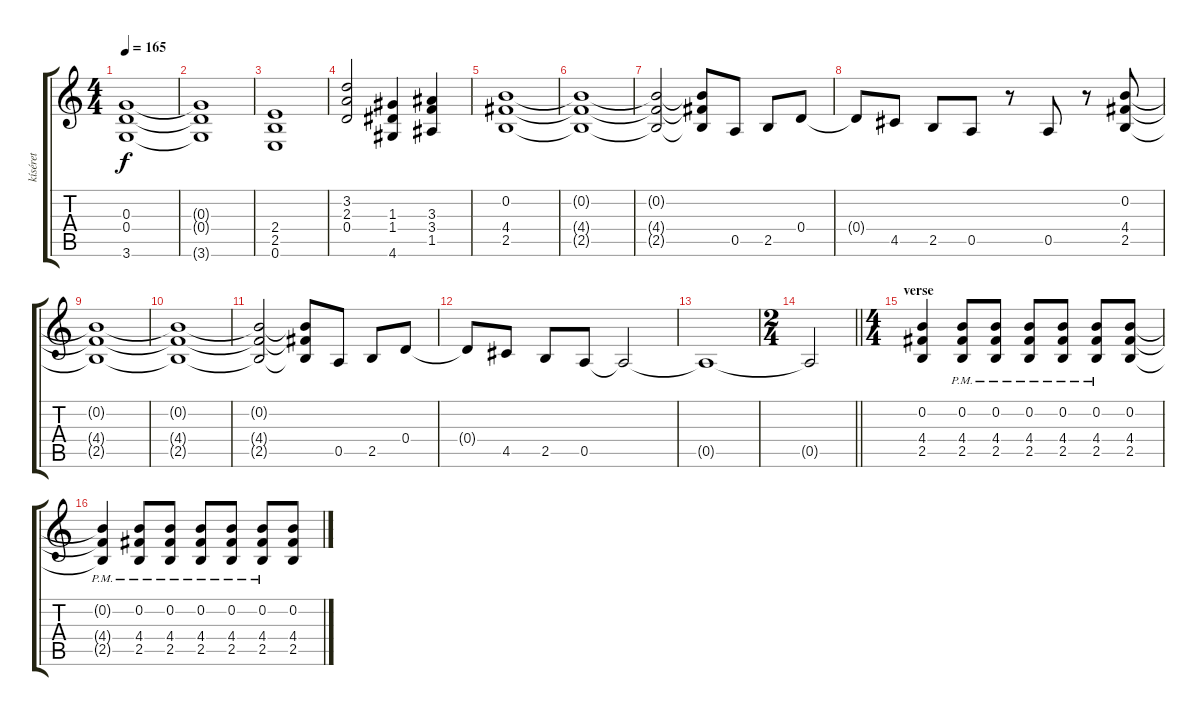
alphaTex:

\track ("kíséret" "kíséret") {instrument distortionguitar}
\staff {score tabs}
\tuning (E4 B3 G3 D3 A2 E2) {hide}
\ts (4 4)
\tempo 165
\clef g2
\ks c
(0.3{t} 0.4{t} 3.6{t}).1{dy f} |
(0.3{t} 0.4{t} 3.6{t}).1 |
(2.4 2.5 0.6).1 |
(3.2 2.3 0.4).2 (1.3 1.4 4.6).4 (3.3 3.4 1.5).4 |
(0.2 4.4 2.5).1 |
(0.2{t} 4.4{t} 2.5{t}).1 |
(0.2{t} 4.4{t} 2.5{t}).2 (0.2{t} 4.4{t} 2.5{t}).8 0.5.8 2.5.8 0.4.8 |
0.4{t}.8 4.5.8 2.5.8 0.5.8 r.8 0.5.8 r.8 (0.2 4.4 2.5).8 |
(0.2{t} 4.4{t} 2.5{t}).1 |
(0.2{t} 4.4{t} 2.5{t}).1 |
(0.2{t} 4.4{t} 2.5{t}).2 (0.2{t} 4.4{t} 2.5{t}).8 0.5.8 2.5.8 0.4.8 |
0.4{t}.8 4.5.8 2.5.8 0.5.8 0.5{t}.2 |
0.5{t}.1 |
\ts (2 4)
\barLineRight lightlight
0.5{t}.2 |
\ts (4 4)
\section ("" "verse")
(0.2 4.4 2.5).4 (0.2{pm} 4.4{pm} 2.5{pm}).8 (0.2{pm} 4.4{pm} 2.5{pm}).8 (0.2{pm} 4.4{pm} 2.5{pm}).8 (0.2{pm} 4.4{pm} 2.5{pm}).8 (0.2{pm} 4.4{pm} 2.5{pm}).8 (0.2 4.4 2.5).8 |
(0.2{pm t} 4.4{pm t} 2.5{pm t}).4 (0.2{pm} 4.4{pm} 2.5{pm}).8 (0.2{pm} 4.4{pm} 2.5{pm}).8 (0.2{pm} 4.4{pm} 2.5{pm}).8 (0.2{pm} 4.4{pm} 2.5{pm}).8 (0.2{pm} 4.4{pm} 2.5{pm}).8 (0.2 4.4 2.5).8
